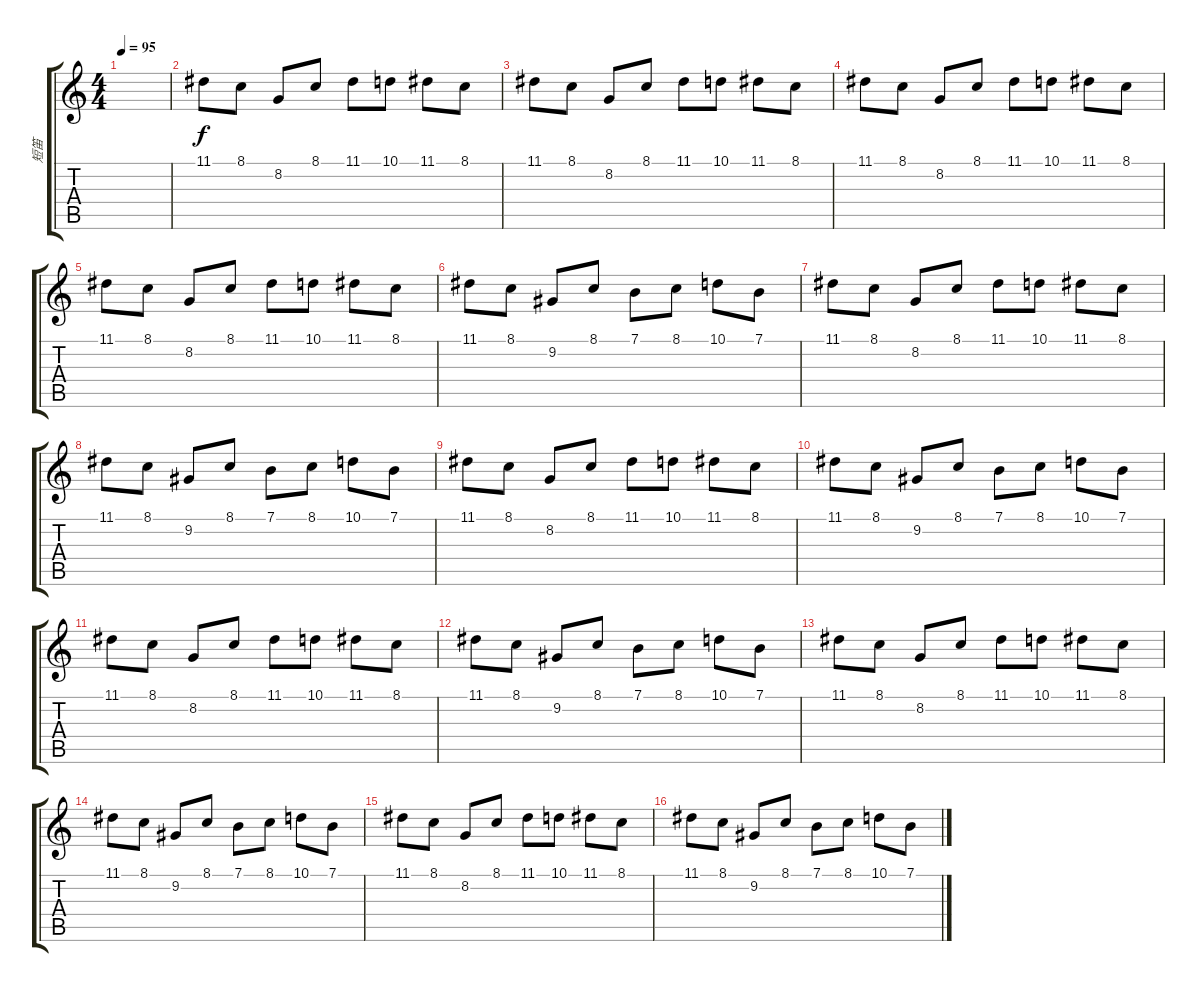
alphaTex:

\track ("短笛" "短笛") {instrument piccolo}
\staff {score tabs}
\tuning (E4 B3 G3 D3 A2 E2) {hide}
\ts (4 4)
\tempo 95
\clef g2
\ks c
|
11.1.8 8.1.8 8.2.8 8.1.8 11.1.8 10.1.8 11.1.8 8.1.8 |
11.1.8 8.1.8 8.2.8 8.1.8 11.1.8 10.1.8 11.1.8 8.1.8 |
11.1.8 8.1.8 8.2.8 8.1.8 11.1.8 10.1.8 11.1.8 8.1.8 |
11.1.8 8.1.8 8.2.8 8.1.8 11.1.8 10.1.8 11.1.8 8.1.8 |
11.1.8 8.1.8 9.2.8 8.1.8 7.1.8 8.1.8 10.1.8 7.1.8 |
11.1.8 8.1.8 8.2.8 8.1.8 11.1.8 10.1.8 11.1.8 8.1.8 |
11.1.8 8.1.8 9.2.8 8.1.8 7.1.8 8.1.8 10.1.8 7.1.8 |
11.1.8 8.1.8 8.2.8 8.1.8 11.1.8 10.1.8 11.1.8 8.1.8 |
11.1.8 8.1.8 9.2.8 8.1.8 7.1.8 8.1.8 10.1.8 7.1.8 |
11.1.8 8.1.8 8.2.8 8.1.8 11.1.8 10.1.8 11.1.8 8.1.8 |
11.1.8 8.1.8 9.2.8 8.1.8 7.1.8 8.1.8 10.1.8 7.1.8 |
11.1.8 8.1.8 8.2.8 8.1.8 11.1.8 10.1.8 11.1.8 8.1.8 |
11.1.8 8.1.8 9.2.8 8.1.8 7.1.8 8.1.8 10.1.8 7.1.8 |
11.1.8 8.1.8 8.2.8 8.1.8 11.1.8 10.1.8 11.1.8 8.1.8 |
11.1.8 8.1.8 9.2.8 8.1.8 7.1.8 8.1.8 10.1.8 7.1.8
